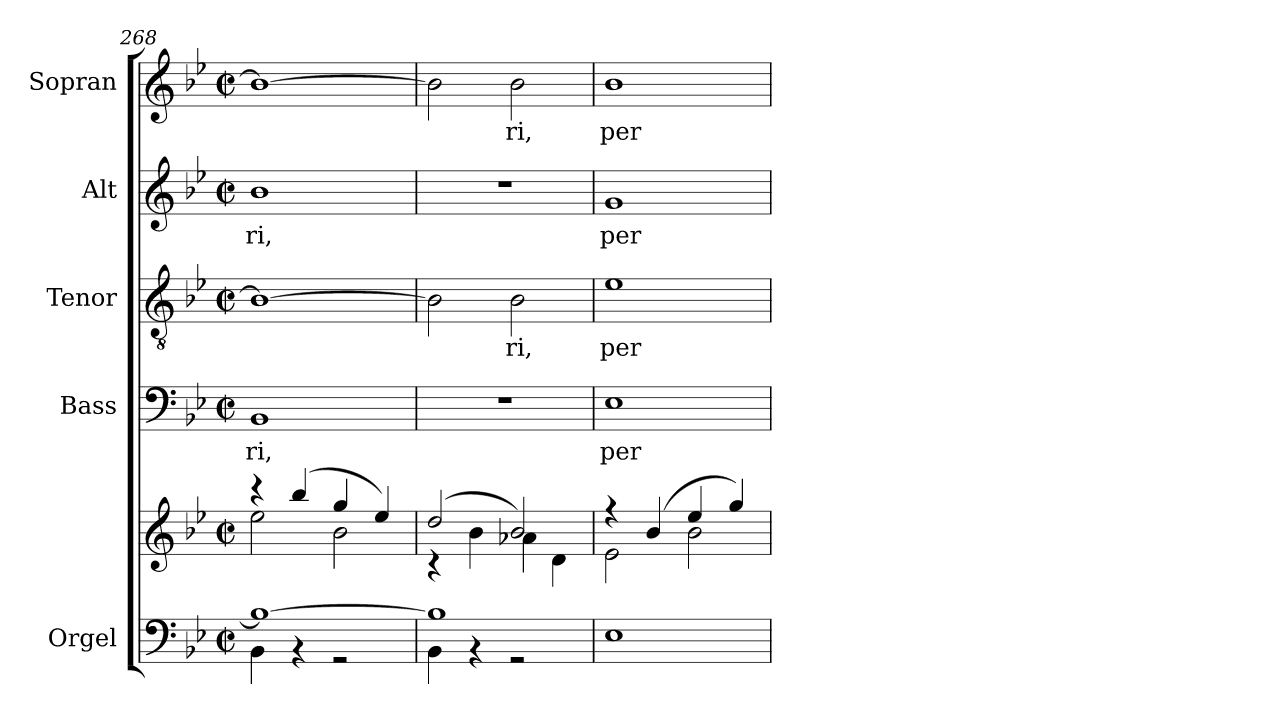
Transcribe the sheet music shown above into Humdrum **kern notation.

**kern	**kern	**kern	**text	**kern	**text	**kern	**text	**kern	**text
*part5	*part5	*part4	*part4	*part3	*part3	*part2	*part2	*part1	*part1
*staff6	*staff5	*staff4	*staff4	*staff3	*staff3	*staff2	*staff2	*staff1	*staff1
*I"Orgel	*	*I"Bass	*	*I"Tenor	*	*I"Alt	*	*I"Sopran	*
*I'Org.	*	*I'B.	*	*I'T.	*	*I'A.	*	*I'S.	*
*clefF4	*clefG2	*clefF4	*	*clefGv2	*	*clefG2	*	*clefG2	*
*k[b-e-]	*k[b-e-]	*k[b-e-]	*	*k[b-e-]	*	*k[b-e-]	*	*k[b-e-]	*
*B-:	*B-:	*B-:	*	*B-:	*	*B-:	*	*B-:	*
*M2/2	*M2/2	*M2/2	*	*M2/2	*	*M2/2	*	*M2/2	*
*met(c|)	*met(c|)	*met(c|)	*	*met(c|)	*	*met(c|)	*	*met(c|)	*
=268	=268	=268	=268	=268	=268	=268	=268	=268	=268
*^	*^	*	*	*	*	*	*	*	*
!	!	!	!	!	!LO:LY:b	!	!	!	!LO:LY:b	!	!
1B-_	4BB-\	4rccc	2ee-\	1BB-	-ri,	1B-_	.	1b-	-ri,	1b-_	.
.	4rAA	(4bb-/	.	.	.	.	.	.	.	.	.
.	2rGG	4gg/	2b-\	.	.	.	.	.	.	.	.
.	.	4ee-/)	.	.	.	.	.	.	.	.	.
!!LO:PB:g=z
=269	=269	=269	=269	=269	=269	=269	=269	=269	=269	=269	=269
1B-]	4BB-\	(2dd/	4rc	1r	.	2B-\]	.	1r	.	2b-\]	.
.	4rAA	.	4b-\	.	.	.	.	.	.	.	.
!	!	!	!	!	!	!	!LO:LY:b	!	!	!	!LO:LY:b
.	2rGG	2b-/)	4a-X\	.	.	2B-\	-ri,	.	.	2b-\	-ri,
.	.	.	4d\	.	.	.	.	.	.	.	.
*v	*v	*	*	*	*	*	*	*	*	*	*
=270	=270	=270	=270	=270	=270	=270	=270	=270	=270	=270
!	!	!	!	!LO:LY:b	!	!LO:LY:b	!	!LO:LY:b	!	!LO:LY:b
1E-	4ree	2e-\	1E-	per	1e-	per	1g	per	1b-	per
.	(4b-/	.	.	.	.	.	.	.	.	.
.	4ee-/	2b-\	.	.	.	.	.	.	.	.
.	4gg/)	.	.	.	.	.	.	.	.	.
*	*v	*v	*	*	*	*	*	*	*	*
=	=	=	=	=	=	=	=	=	=
*-	*-	*-	*-	*-	*-	*-	*-	*-	*-
